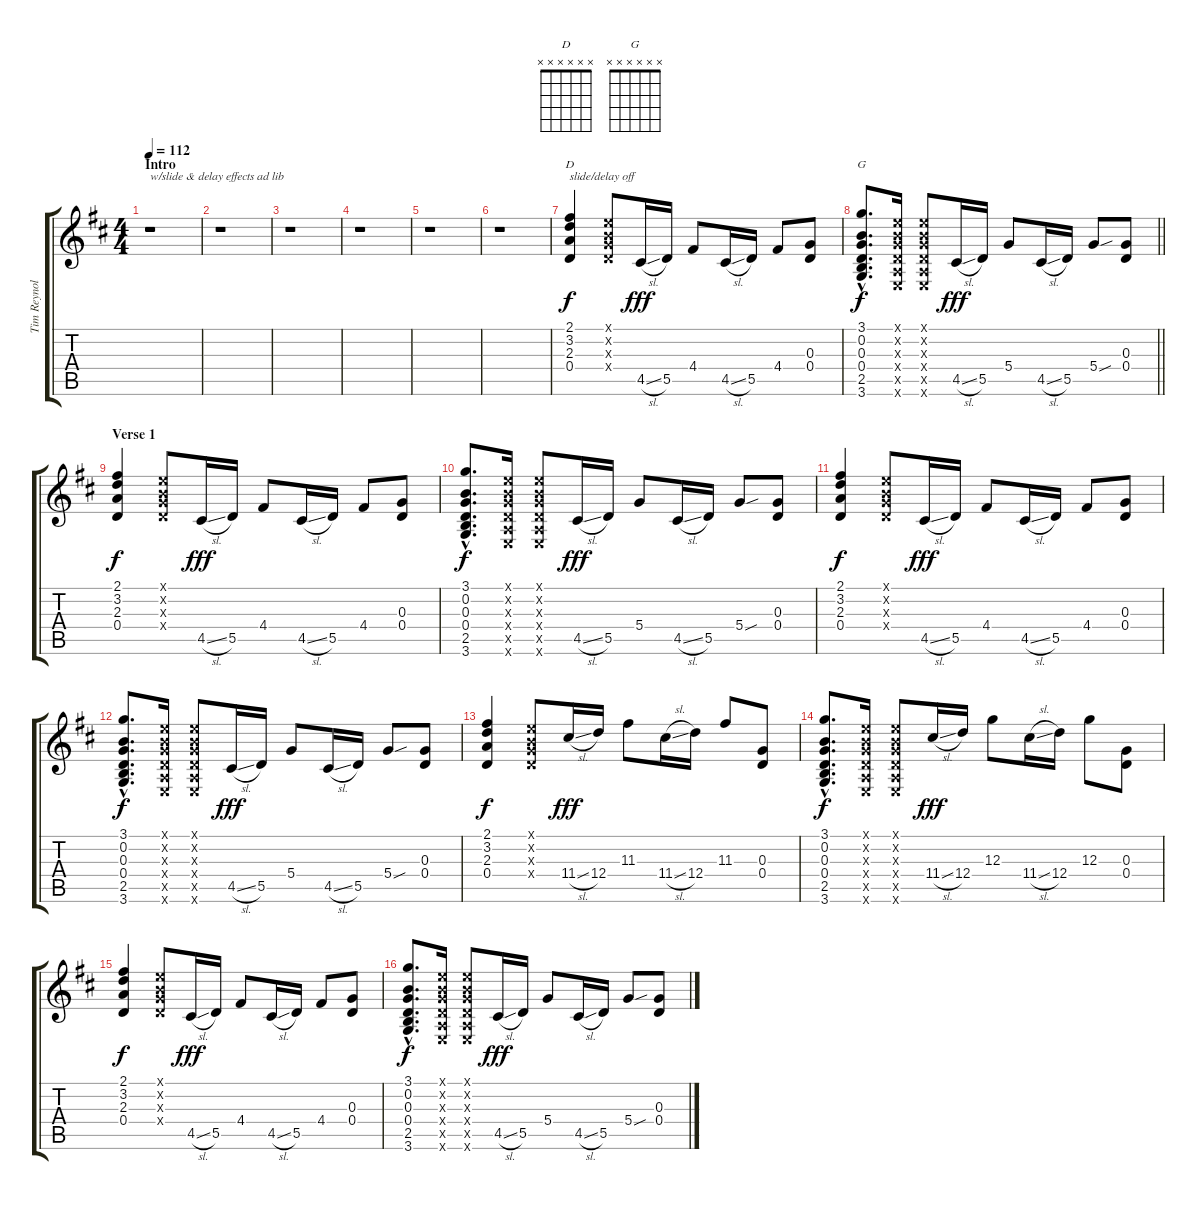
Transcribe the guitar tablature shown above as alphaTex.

\track ("Tim Reynolds" "Tim Reynol") {instrument acousticguitarsteel}
\staff {score tabs}
\tuning (E4 B3 G3 D3 A2 E2) {hide}
\chord ("D" x x x x x x)
\chord ("G" x x x x x x)
\ts (4 4)
\section ("" "Intro")
\tempo 112
\clef g2
\ks d
r.1{txt "w/slide & delay effects ad lib" dy f instrument acousticguitarsteel} |
r.1 |
r.1 |
r.1 |
r.1 |
r.1 |
(2.1 3.2 2.3 0.4).4{ch "D" txt "slide/delay off"} (0.1{x} 0.2{x} 0.3{x} 0.4{x}).8 4.5{sl}.16{dy fff} 5.5.16 4.4.8 4.5{sl}.16 5.5.16 4.4.8 (0.3 0.4).8 |
\barLineRight lightlight
(3.1{hac} 0.2{hac} 0.3{hac} 0.4{hac} 2.5{hac} 3.6{hac}).8{d ch "G" dy f} (0.1{x} 0.2{x} 0.3{x} 0.4{x} 0.5{x} 0.6{x}).16 (0.1{x} 0.2{x} 0.3{x} 0.4{x} 0.5{x} 0.6{x}).8 4.5{sl}.16{dy fff} 5.5.16 5.4.8 4.5{sl}.16 5.5.16 5.4{sou}.8 (0.3 0.4).8 |
\section ("" "Verse 1")
(2.1 3.2 2.3 0.4).4{dy f} (0.1{x} 0.2{x} 0.3{x} 0.4{x}).8 4.5{sl}.16{dy fff} 5.5.16 4.4.8 4.5{sl}.16 5.5.16 4.4.8 (0.3 0.4).8 |
(3.1{hac} 0.2{hac} 0.3{hac} 0.4{hac} 2.5{hac} 3.6{hac}).8{d dy f} (0.1{x} 0.2{x} 0.3{x} 0.4{x} 0.5{x} 0.6{x}).16 (0.1{x} 0.2{x} 0.3{x} 0.4{x} 0.5{x} 0.6{x}).8 4.5{sl}.16{dy fff} 5.5.16 5.4.8 4.5{sl}.16 5.5.16 5.4{sou}.8 (0.3 0.4).8 |
(2.1 3.2 2.3 0.4).4{dy f} (0.1{x} 0.2{x} 0.3{x} 0.4{x}).8 4.5{sl}.16{dy fff} 5.5.16 4.4.8 4.5{sl}.16 5.5.16 4.4.8 (0.3 0.4).8 |
(3.1{hac} 0.2{hac} 0.3{hac} 0.4{hac} 2.5{hac} 3.6{hac}).8{d dy f} (0.1{x} 0.2{x} 0.3{x} 0.4{x} 0.5{x} 0.6{x}).16 (0.1{x} 0.2{x} 0.3{x} 0.4{x} 0.5{x} 0.6{x}).8 4.5{sl}.16{dy fff} 5.5.16 5.4.8 4.5{sl}.16 5.5.16 5.4{sou}.8 (0.3 0.4).8 |
(2.1 3.2 2.3 0.4).4{dy f} (0.1{x} 0.2{x} 0.3{x} 0.4{x}).8 11.4{sl}.16{dy fff} 12.4.16 11.3.8 11.4{sl}.16 12.4.16 11.3.8 (0.3 0.4).8 |
(3.1{hac} 0.2{hac} 0.3{hac} 0.4{hac} 2.5{hac} 3.6{hac}).8{d dy f} (0.1{x} 0.2{x} 0.3{x} 0.4{x} 0.5{x} 0.6{x}).16 (0.1{x} 0.2{x} 0.3{x} 0.4{x} 0.5{x} 0.6{x}).8 11.4{sl}.16{dy fff} 12.4.16 12.3.8 11.4{sl}.16 12.4.16 12.3.8 (0.3 0.4).8 |
(2.1 3.2 2.3 0.4).4{dy f} (0.1{x} 0.2{x} 0.3{x} 0.4{x}).8 4.5{sl}.16{dy fff} 5.5.16 4.4.8 4.5{sl}.16 5.5.16 4.4.8 (0.3 0.4).8 |
(3.1{hac} 0.2{hac} 0.3{hac} 0.4{hac} 2.5{hac} 3.6{hac}).8{d dy f} (0.1{x} 0.2{x} 0.3{x} 0.4{x} 0.5{x} 0.6{x}).16 (0.1{x} 0.2{x} 0.3{x} 0.4{x} 0.5{x} 0.6{x}).8 4.5{sl}.16{dy fff} 5.5.16 5.4.8 4.5{sl}.16 5.5.16 5.4{sou}.8 (0.3 0.4).8
